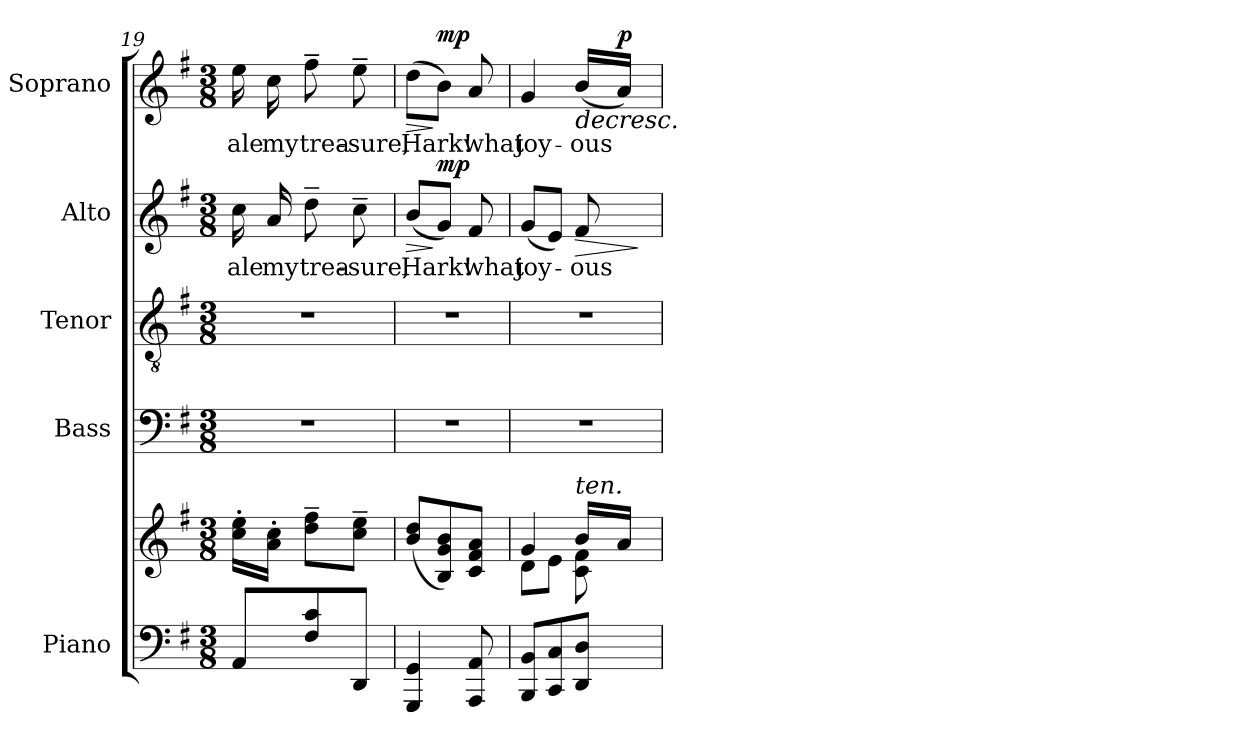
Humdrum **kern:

**kern	**kern	**kern	**kern	**kern	**text	**dynam	**kern	**text	**dynam
*part5	*part5	*part4	*part3	*part2	*part2	*part2	*part1	*part1	*part1
*staff6	*staff5	*staff4	*staff3	*staff2	*staff2	*staff2	*staff1	*staff1	*staff1
*I"Piano	*	*I"Bass	*I"Tenor	*I"Alto	*	*	*I"Soprano	*	*
*I'Pno	*	*	*	*	*	*	*	*	*
*clefF4	*clefG2	*clefF4	*clefGv2	*clefG2	*	*	*clefG2	*	*
*k[f#]	*k[f#]	*k[f#]	*k[f#]	*k[f#]	*	*	*k[f#]	*	*
*M3/8	*M3/8	*M3/8	*M3/8	*M3/8	*	*	*M3/8	*	*
=19	=19	=19	=19	=19	=19	=19	=19	=19	=19
!	!	!	!	!	!LO:LY:b	!	!	!LO:LY:b	!
8AA/L	16cc\' 16ee\'LL	4.r	4.r	16cc\	ale	.	16ee\	ale	.
!	!	!	!	!	!LO:LY:b	!	!	!LO:LY:b	!
.	16a\' 16cc\'JJ	.	.	16a/	my	.	16cc\	my	.
!	!	!	!	!	!LO:LY:b	!	!	!LO:LY:b	!
8F#/ 8c/	8dd\~ 8ff#\~L	.	.	8dd~\	trea-	.	8ff#~\	trea-	.
!	!	!	!	!	!LO:LY:b	!	!	!LO:LY:b	!
8DD/J	8cc\~ 8ee\~J	.	.	8cc~\	-sure,	.	8ee~\	-sure,	.
=20	=20	=20	=20	=20	=20	=20	=20	=20	=20
!	!	!	!	!	!LO:LY:b	!LO:HP:b	!	!LO:LY:b	!LO:HP:b
4GGG/ 4GG/	(<8b/ 8dd/L	4.r	4.r	(<8b/L	Hark!	>	(>8dd\L	Hark!	>
!	!	!	!	!	!	!LO:DY:n=1:a	!	!	!LO:DY:n=1:a
.	8B/ 8g/ 8b/)	.	.	8g/J)	.	] mp	8b\J)	.	] mp
!	!	!	!	!	!LO:LY:b	!	!	!LO:LY:b	!
8AAA/ 8AA/	8c/ 8f#/ 8a/J	.	.	8f#/	what	.	8a/	what	.
!!LO:LB:g=z
=21	=21	=21	=21	=21	=21	=21	=21	=21	=21
*	*^	*	*	*	*	*	*	*	*
!	!	!	!	!	!	!LO:LY:b	!	!	!LO:LY:b	!
8BBB/ 8BB/L	4g/	8d\L	4.r	4.r	(<8g/L	joy-	.	4g/	joy-	.
8CC/ 8C/	.	8e\J	.	.	8e/J)	.	.	.	.	.
!	!LO:TX:a:i:t=ten.	!	!	!	!	!	!	!	!	!
!	!	!	!	!	!	!LO:LY:b	!LO:HP:b	!	!LO:LY:b	!LO:HP:b
8DD/ 8D/J	16b/LL	8c\ 8f#\	.	.	8f#/	-ous	>	(<16b/LL	-ous	>
!	!	!	!	!	!	!	!	!	!	!LO:DY:a
.	16a/JJ	.	.	.	.	.	.	16a/JJ)	.	p
*	*v	*v	*	*	*	*	*	*	*	*
.	.	.	.	.	.	]	.	.	]
=	=	=	=	=	=	=	=	=	=
*-	*-	*-	*-	*-	*-	*-	*-	*-	*-
